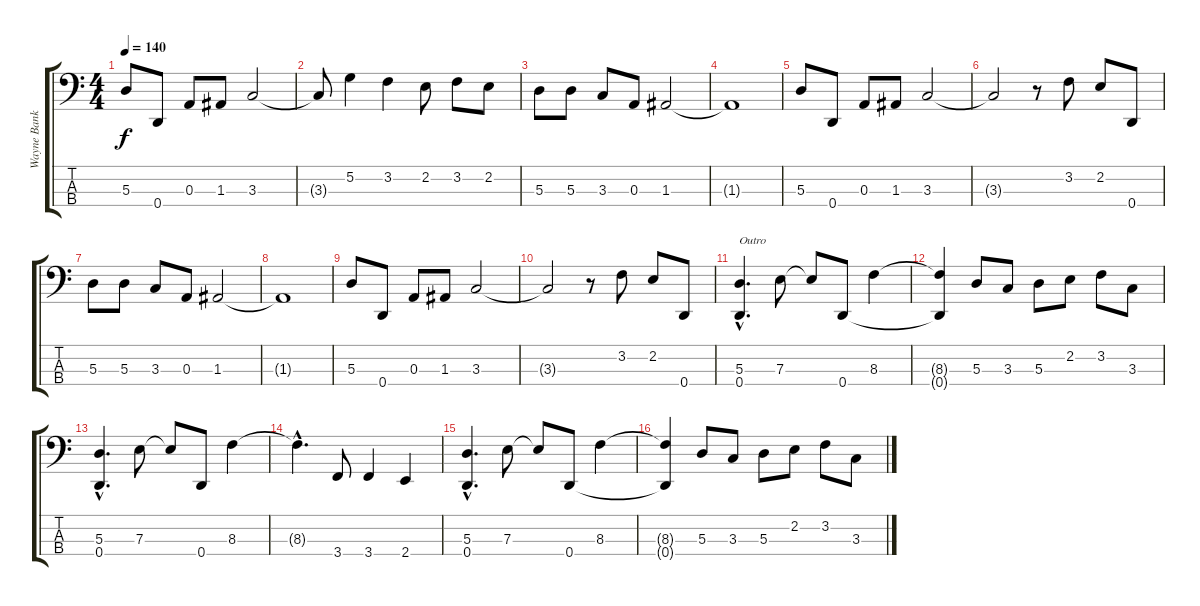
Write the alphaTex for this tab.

\track ("Wayne Banks" "Wayne Bank") {instrument electricbasspick}
\staff {score tabs}
\tuning (G2 D2 A1 D1) {hide}
\ts (4 4)
\tempo 140
\clef f4
\ks c
5.3.8{dy f} 0.4.8 0.3.8 1.3.8 3.3.2 |
3.3{t}.8 5.2.4 3.2.4 2.2.8 3.2.8 2.2.8 |
5.3.8 5.3.8 3.3.8 0.3.8 1.3.2 |
1.3{t}.1 |
5.3.8 0.4.8 0.3.8 1.3.8 3.3.2 |
3.3{t}.2 r.8 3.2.8 2.2.8 0.4.8 |
5.3.8 5.3.8 3.3.8 0.3.8 1.3.2 |
1.3{t}.1 |
5.3.8 0.4.8 0.3.8 1.3.8 3.3.2 |
3.3{t}.2 r.8 3.2.8 2.2.8 0.4.8 |
(5.3{hac} 0.4{hac}).4{d txt "Outro"} 7.3.8 7.3{t}.8 0.4.8 8.3.4 |
(8.3{t} 0.4{t}).4 5.3.8 3.3.8 5.3.8 2.2.8 3.2.8 3.3.8 |
(5.3{hac} 0.4{hac}).4{d} 7.3.8 7.3{t}.8 0.4.8 8.3.4 |
8.3{hac t}.4{d} 3.4.8 3.4.4 2.4.4 |
(5.3{hac} 0.4{hac}).4{d} 7.3.8 7.3{t}.8 0.4.8 8.3.4 |
(8.3{t} 0.4{t}).4 5.3.8 3.3.8 5.3.8 2.2.8 3.2.8 3.3.8
